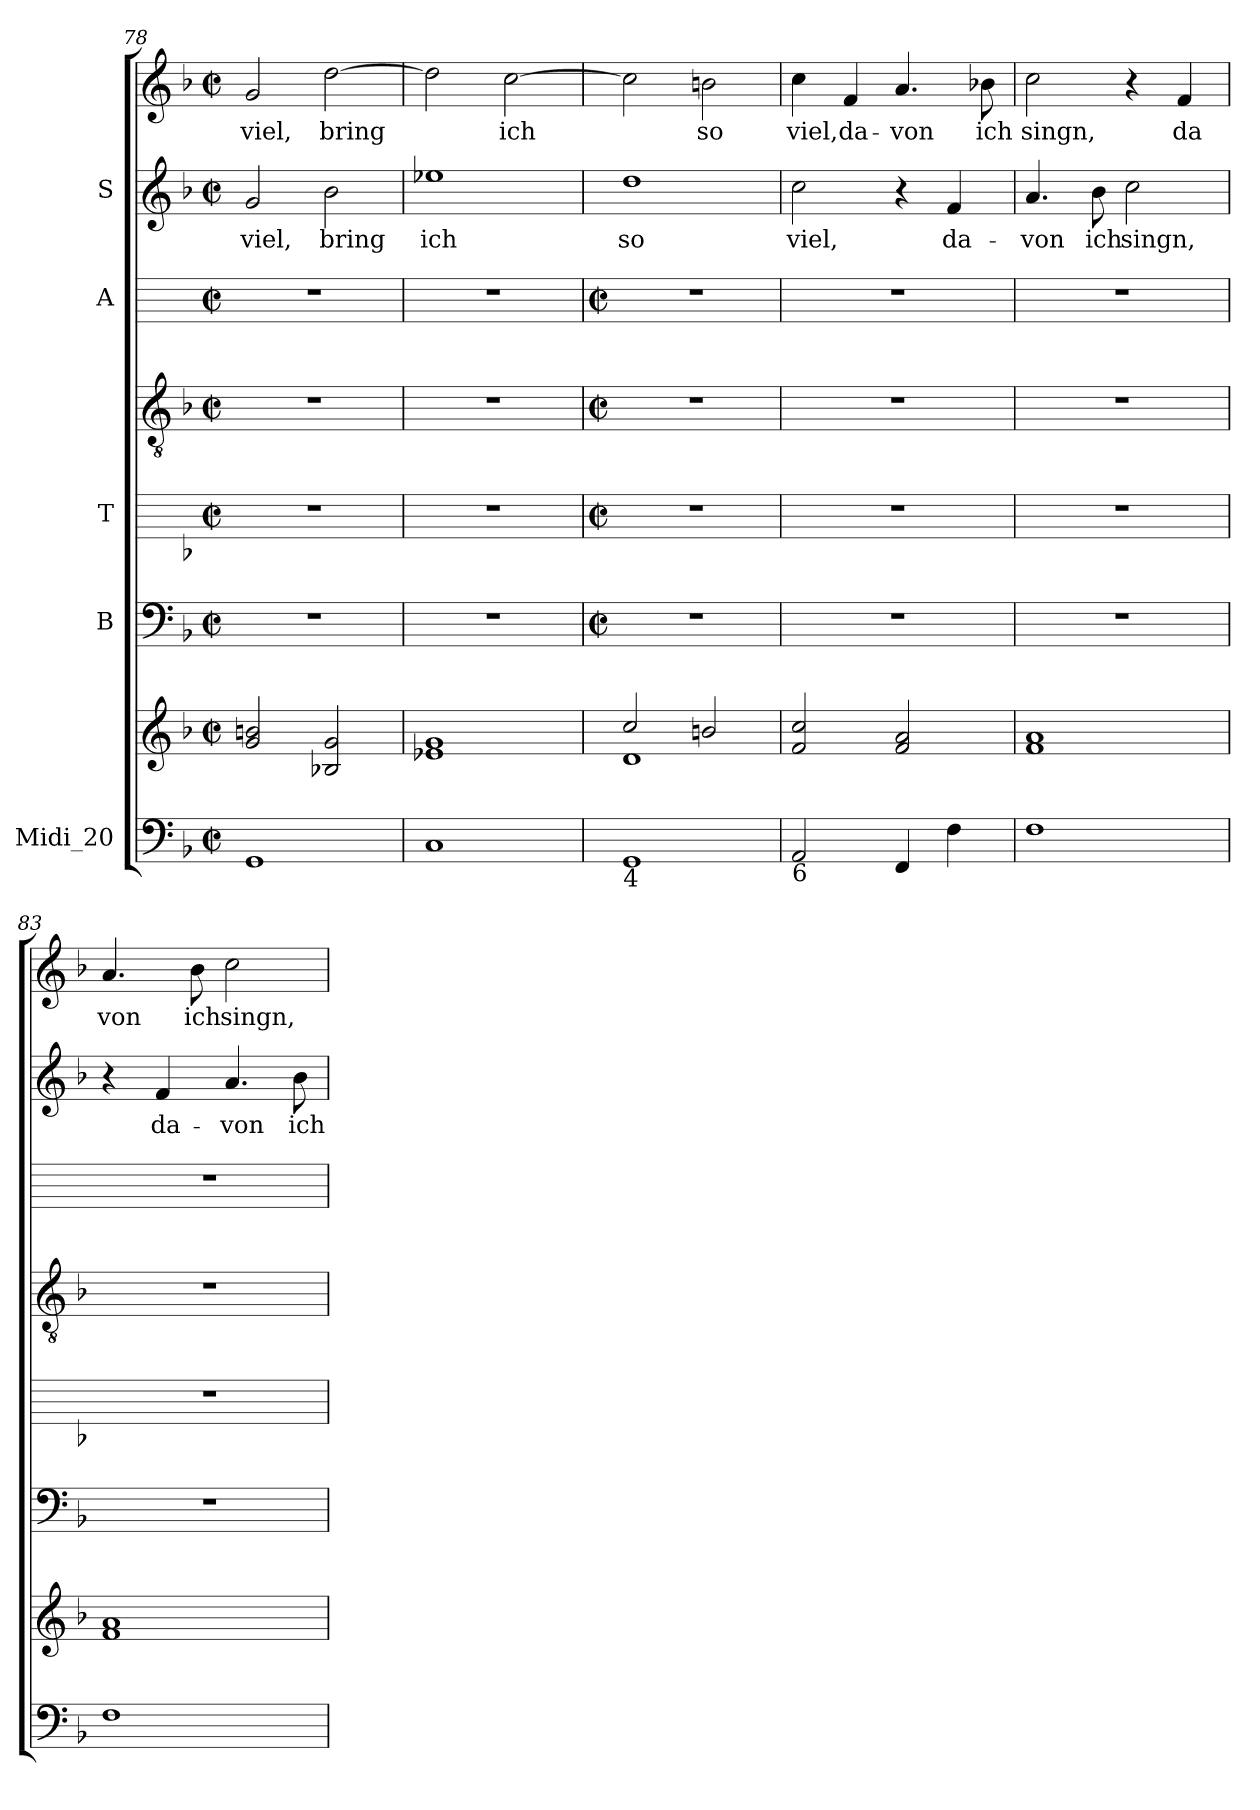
**kern	**kern	**kern	**kern	**kern	**kern	**kern	**text	**kern	**text
*part5	*part5	*part4	*part3	*part3	*part2	*part1	*part1	*part1	*part1
*staff8	*staff7	*staff6	*staff5	*staff4	*staff3	*staff2	*staff2	*staff1	*staff1
*I"Midi_20	*	*I"B	*I"T	*	*I"A	*I"S	*	*	*
*clefF4	*clefG2	*clefF4	*	*clefGv2	*	*clefG2	*	*clefG2	*
*k[b-]	*k[b-]	*k[b-]	*k[b-]	*k[b-]	*	*k[b-]	*	*k[b-]	*
*F:	*F:	*F:	*F:	*F:	*	*F:	*	*F:	*
*M2/2	*M2/2	*M2/2	*M2/2	*M2/2	*M2/2	*M2/2	*	*M2/2	*
*met(c|)	*met(c|)	*met(c|)	*met(c|)	*met(c|)	*met(c|)	*met(c|)	*	*met(c|)	*
=78	=78	=78	=78	=78	=78	=78	=78	=78	=78
*	*^	*	*	*	*	*	*	*	*
!	!	!	!	!	!	!	!	!LO:LY:b	!	!LO:LY:b
1GG	2g 2bn	2ryy	1r	1r	1r	1r	2g	viel,	2g	viel,
!	!	!	!	!	!	!	!	!LO:LY:b	!	!LO:LY:b
.	2B-X 2g	2ryy	.	.	.	.	2b-	bring	[2dd	bring
=79	=79	=79	=79	=79	=79	=79	=79	=79	=79	=79
!	!	!	!	!	!	!	!	!LO:LY:b	!	!
1C	1g	1e-X\	1r	1r	1r	1r	1ee-X	ich	2dd]	.
!	!	!	!	!	!	!	!	!	!	!LO:LY:b
.	.	.	.	.	.	.	.	.	[2cc	ich
!!LO:LB:g=z
=80	=80	=80	=80	=80	=80	=80	=80	=80	=80	=80
*	*	*	*M2/2	*M2/2	*M2/2	*M2/2	*	*	*	*
*	*	*	*met(c|)	*met(c|)	*met(c|)	*met(c|)	*	*	*	*
!LO:TX:b:t=4	!	!	!	!	!	!	!	!	!	!
!	!	!	!	!	!	!	!	!LO:LY:b	!	!
1GG	2cc/	1d\	1r	1r	1r	1r	1dd	so	2cc]	.
!	!	!	!	!	!	!	!	!	!	!LO:LY:b
.	2bn/	.	.	.	.	.	.	.	2bn	so
=81	=81	=81	=81	=81	=81	=81	=81	=81	=81	=81
!LO:TX:b:t=6	!	!	!	!	!	!	!	!	!	!
!	!	!	!	!	!	!	!	!LO:LY:b	!	!LO:LY:b
2AA	2f 2cc	2ryy	1r	1r	1r	1r	2cc	viel,	4cc	viel,
!	!	!	!	!	!	!	!	!	!	!LO:LY:b
.	.	.	.	.	.	.	.	.	4f	da-
!	!	!	!	!	!	!	!	!	!	!LO:LY:b
4FF	2f 2a	2ryy	.	.	.	.	4r	.	4.a	-von
!	!	!	!	!	!	!	!	!LO:LY:b	!	!
4F	.	.	.	.	.	.	4f	da-	.	.
!	!	!	!	!	!	!	!	!	!	!LO:LY:b
.	.	.	.	.	.	.	.	.	8b-X	ich
=82	=82	=82	=82	=82	=82	=82	=82	=82	=82	=82
!	!	!	!	!	!	!	!	!LO:LY:b	!	!LO:LY:b
1F	1a	1f\	1r	1r	1r	1r	4.a	von	2cc	-singn,
!	!	!	!	!	!	!	!	!LO:LY:b	!	!
.	.	.	.	.	.	.	8b-	ich	.	.
!	!	!	!	!	!	!	!	!LO:LY:b	!	!
.	.	.	.	.	.	.	2cc	singn,	4r	.
!	!	!	!	!	!	!	!	!	!	!LO:LY:b
.	.	.	.	.	.	.	.	.	4f	da
=83	=83	=83	=83	=83	=83	=83	=83	=83	=83	=83
!	!	!	!	!	!	!	!	!	!	!LO:LY:b
1F	1a	1f\	1r	1r	1r	1r	4r	.	4.a	von
!	!	!	!	!	!	!	!	!LO:LY:b	!	!
.	.	.	.	.	.	.	4f	da-	.	.
!	!	!	!	!	!	!	!	!	!	!LO:LY:b
.	.	.	.	.	.	.	.	.	8b-	ich
!	!	!	!	!	!	!	!	!LO:LY:b	!	!LO:LY:b
.	.	.	.	.	.	.	4.a	-von	2cc	singn,
!	!	!	!	!	!	!	!	!LO:LY:b	!	!
.	.	.	.	.	.	.	8b-	ich	.	.
*	*v	*v	*	*	*	*	*	*	*	*
=	=	=	=	=	=	=	=	=	=
*-	*-	*-	*-	*-	*-	*-	*-	*-	*-
